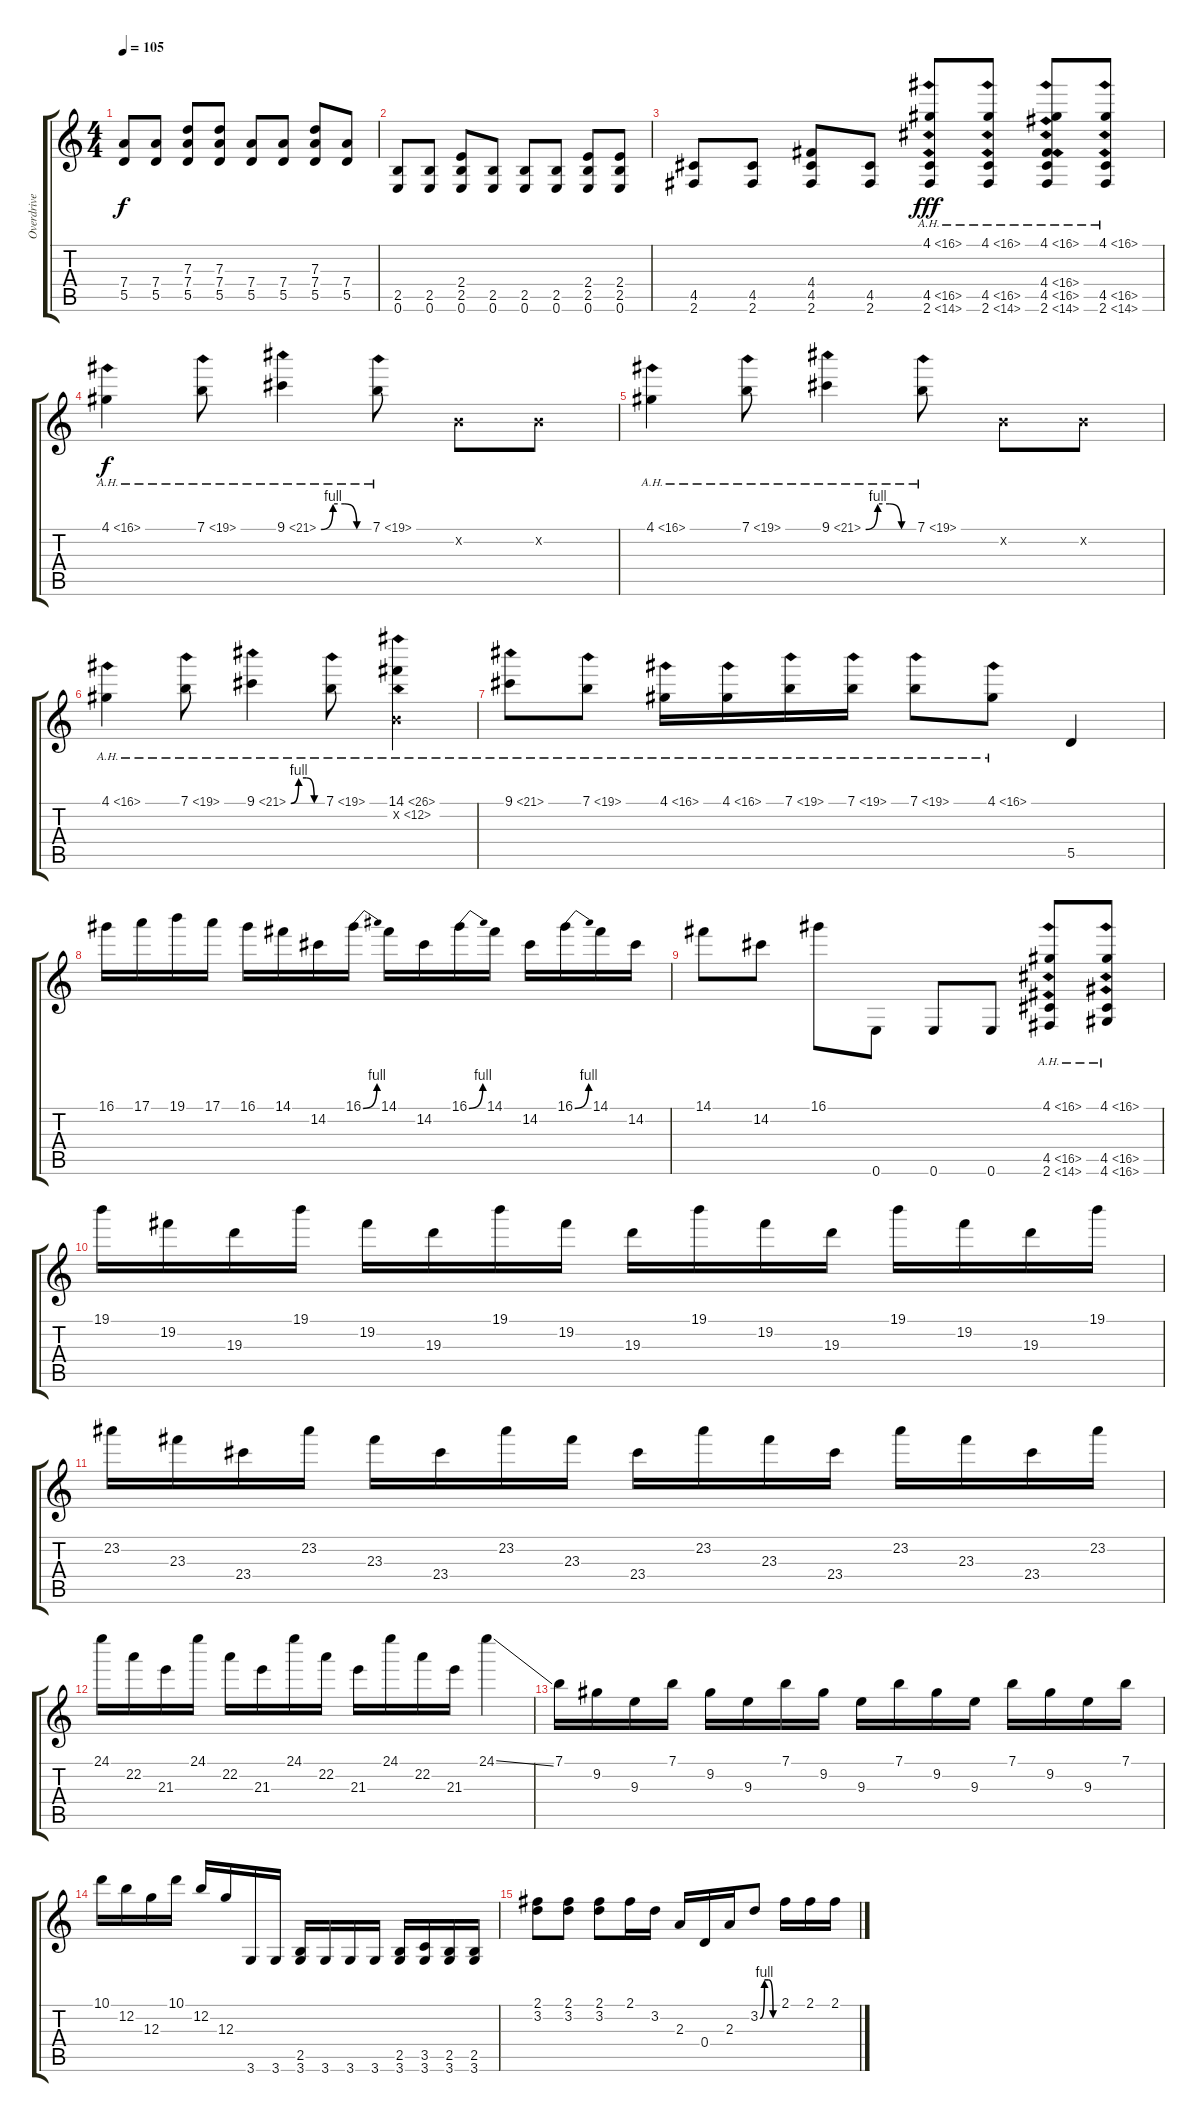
\track ("Overdrive Guitar" "Overdrive ") {instrument overdrivenguitar}
\staff {score tabs}
\tuning (E4 B3 G3 D3 A2 E2) {hide}
\ts (4 4)
\tempo 105
\clef g2
\ks c
(7.4 5.5).8{dy f} (7.4 5.5).8 (7.3 7.4 5.5).8 (7.3 7.4 5.5).8 (7.4 5.5).8 (7.4 5.5).8 (7.3 7.4 5.5).8 (7.4 5.5).8 |
(2.5 0.6).8 (2.5 0.6).8 (2.4 2.5 0.6).8 (2.5 0.6).8 (2.5 0.6).8 (2.5 0.6).8 (2.4 2.5 0.6).8 (2.4 2.5 0.6).8 |
(4.5 2.6).8 (4.5 2.6).8 (4.4 4.5 2.6).8 (4.5 2.6).8 (4.1{ah 12} 4.5{ah 12} 2.6{ah 12}).8{dy fff} (4.1{ah 12} 4.5{ah 12} 2.6{ah 12}).8 (4.1{ah 12} 4.4{ah 12} 4.5{ah 12} 2.6{ah 12}).8 (4.1{ah 12} 4.5{ah 12} 2.6{ah 12}).8 |
4.1{ah 12}.4{dy f} 7.1{ah 12}.8 9.1{be (custom 0 0 15 4 30 4 45 0 60 0) ah 12}.4 7.1{ah 12}.8 0.2{x}.8 0.2{x}.8 |
4.1{ah 12}.4 7.1{ah 12}.8 9.1{be (custom 0 0 15 4 30 4 45 0 60 0) ah 12}.4 7.1{ah 12}.8 0.2{x}.8 0.2{x}.8 |
4.1{ah 12}.4 7.1{ah 12}.8 9.1{be (custom 0 0 15 4 30 4 45 0 60 0) ah 12}.4 7.1{ah 12}.8 (14.1{ah 12} 0.2{ah 12 x}).4 |
9.1{ah 12}.8 7.1{ah 12}.8 4.1{ah 12}.16 4.1{ah 12}.16 7.1{ah 12}.16 7.1{ah 12}.16 7.1{ah 12}.8 4.1{ah 12}.8 5.5.4 |
16.1.16 17.1.16 19.1.16 17.1.16 16.1.16 14.1.16 14.2.16 16.1{be (bend 0 0 60 4)}.16 14.1.16 14.2.16 16.1{be (bend 0 0 60 4)}.16 14.1.16 14.2.16 16.1{be (bend 0 0 60 4)}.16 14.1.16 14.2.16 |
14.1.8 14.2.8 16.1.8 0.6.8 0.6.8 0.6.8 (4.1{ah 12} 4.5{ah 12} 2.6{ah 12}).8 (4.1{ah 12} 4.5{ah 12} 4.6{ah 12}).8 |
19.1.16 19.2.16 19.3.16 19.1.16 19.2.16 19.3.16 19.1.16 19.2.16 19.3.16 19.1.16 19.2.16 19.3.16 19.1.16 19.2.16 19.3.16 19.1.16 |
23.2.16 23.3.16 23.4.16 23.2.16 23.3.16 23.4.16 23.2.16 23.3.16 23.4.16 23.2.16 23.3.16 23.4.16 23.2.16 23.3.16 23.4.16 23.2.16 |
24.1.16 22.2.16 21.3.16 24.1.16 22.2.16 21.3.16 24.1.16 22.2.16 21.3.16 24.1.16 22.2.16 21.3.16 24.1{ss}.4 |
7.1.16 9.2.16 9.3.16 7.1.16 9.2.16 9.3.16 7.1.16 9.2.16 9.3.16 7.1.16 9.2.16 9.3.16 7.1.16 9.2.16 9.3.16 7.1.16 |
10.1.16 12.2.16 12.3.16 10.1.16 12.2.16 12.3.16 3.6.16 3.6.16 (2.5 3.6).16 3.6.16 3.6.16 3.6.16 (2.5 3.6).16 (3.5 3.6).16 (2.5 3.6).16 (2.5 3.6).16 |
(2.1 3.2).8 (2.1 3.2).8 (2.1 3.2).8 2.1.16 3.2.16 2.3.16 0.4.16 2.3.16 3.2{be (custom 0 0 15 4 30 4 45 0 60 0)}.8 2.1.16 2.1.16 2.1.16
